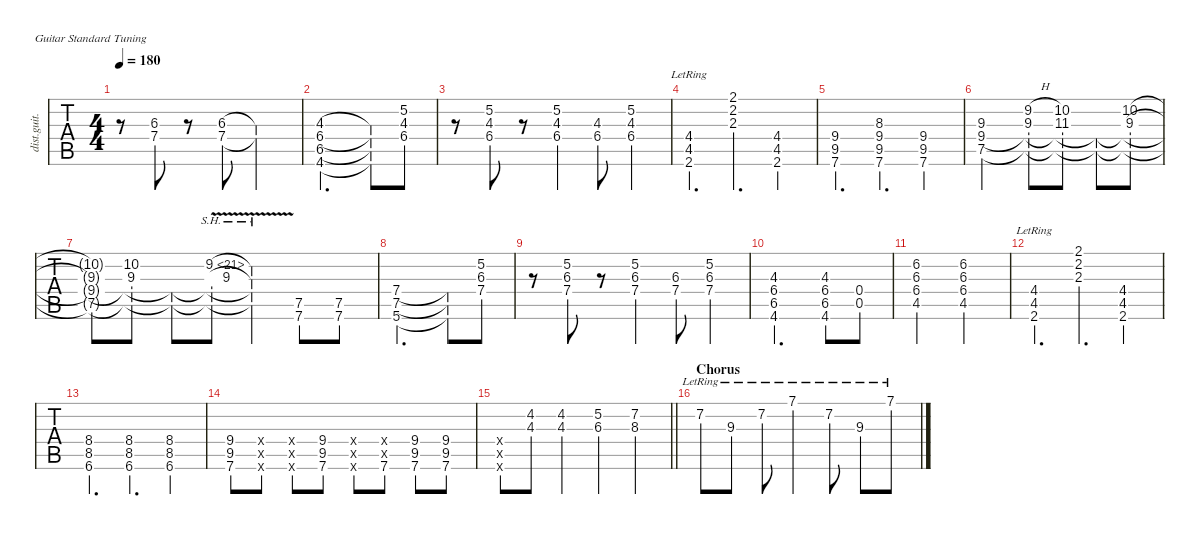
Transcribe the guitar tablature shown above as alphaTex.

\defaultSystemsLayout 4
\hideDynamics
\bracketExtendMode nobrackets
\otherSystemsTrackNameOrientation horizontal
\track ("Gitah!" "dist.guit.") {instrument distortionguitar}
\staff {tabs}
\tuning (E4 B3 G3 D3 A2 E2)
\ts (4 4)
\tempo 180
\clef g2
\ks c
r.8{dy f beam Down} (6.3{acc #} 7.4).8{beam Down} r.8{beam Down} (6.3{acc #} 7.4).8{beam Down} (6.3{t acc #} 7.4{t}).2{beam Down} |
(4.3 6.4{acc #} 6.5{acc #} 4.6{acc #}).2{d beam Up} (4.3{t} 6.4{t acc #} 6.5{t acc #} 4.6{t acc #}).8{beam Up} (5.2 4.3 6.4{acc #}).8{beam Up} |
r.8{beam Down} (5.2 4.3 6.4{acc #}).8{beam Down} r.8{beam Down} (5.2 4.3 6.4{acc #}).4{beam Down} (4.3 6.4{acc #}).8{beam Up} (5.2 4.3 6.4{acc #}).4{beam Down} |
(4.4{lr acc #} 4.5{lr acc #} 2.6{lr acc #}).4{d beam Up} (2.1{acc #} 2.2{acc #} 2.3).4{d beam Down} (4.4{acc #} 4.5{acc #} 2.6{acc #}).4{beam Up} |
(9.4 9.5{acc #} 7.6).4{d beam Up} (8.3{acc #} 9.4 9.5{acc #} 7.6).4{d beam Up} (9.4 9.5{acc #} 7.6).4{beam Up} |
(9.3 9.4 7.5).2{beam Up} (9.2{h acc #} 9.3{h} 9.4{t} 7.5{t}).8{beam Down} (10.2 11.3{acc #} 9.4{t} 7.5{t}).8{beam Down} (9.4{t} 7.5{t}).8{dy mf beam Down} (10.2 9.3 9.4{t} 7.5{t}).8{dy f beam Down} |
(10.2{t} 9.3{t} 9.4{t} 7.5{t}).8{beam Down} (10.2 9.3 9.4{t} 7.5{t}).8{beam Down} (9.4{t} 7.5{t}).8{dy mf beam Down} (9.2{sh 12 acc #} 9.3{v} 9.4{t} 7.5{t}).8{dy f beam Down} (9.2{sh 12 t acc #} 9.3{v t} 9.4{t} 7.5{t}).4{beam Down} (7.5 7.6).8{beam Up} (7.5 7.6).8{beam Up} |
(7.4 7.5 5.6).2{d beam Up} (7.4{t} 7.5{t} 5.6{t}).8{beam Up} (5.2 6.3{acc #} 7.4).8{beam Up} |
r.8{beam Down} (5.2 6.3{acc #} 7.4).8{beam Down} r.8{beam Down} (5.2 6.3{acc #} 7.4).4{beam Down} (6.3{acc #} 7.4).8{beam Down} (5.2 6.3{acc #} 7.4).4{beam Down} |
(4.3 6.4{acc #} 6.5{acc #} 4.6{acc #}).2{d beam Up} (4.3 6.4{acc #} 6.5{acc #} 4.6{acc #}).8{beam Up} (0.4 0.5).8{beam Up} |
(6.2 6.3{acc #} 6.4{acc #} 4.5{acc #}).2{beam Up} (6.2 6.3{acc #} 6.4{acc #} 4.5{acc #}).2{beam Up} |
(4.4{lr acc #} 4.5{lr acc #} 2.6{lr acc #}).4{d beam Up} (2.1{acc #} 2.2{acc #} 2.3).4{d beam Down} (4.4{acc #} 4.5{acc #} 2.6{acc #}).4{beam Up} |
(8.4{acc #} 8.5 6.6{acc #}).4{d beam Up} (8.4{acc #} 8.5 6.6{acc #}).4{d beam Up} (8.4{acc #} 8.5 6.6{acc #}).4{beam Up} |
(9.4 9.5{acc #} 7.6).8{beam Up} (0.4{x} 0.5{x} 0.6{x}).8{beam Up} (0.4{x} 0.5{x} 0.6{x}).8{beam Up} (9.4 9.5{acc #} 7.6).8{beam Up} (0.4{x} 0.5{x} 0.6{x}).8{beam Up} (0.4{x} 0.5{x} 7.6).8{beam Up} (9.4 9.5{acc #} 7.6).8{beam Up} (9.4 9.5{acc #} 7.6).8{beam Up} |
\barLineRight lightlight
(0.4{x} 0.5{x} 0.6{x}).8{beam Up} (4.2{acc #} 4.3).8{beam Up} (4.2{acc #} 4.3).4{beam Down} (5.2 6.3{acc #}).4{beam Down} (7.2{acc #} 8.3{acc #}).4{beam Down} |
\section ("" "Chorus")
7.2{lr acc #}.8{beam Down} 9.3{lr}.8{beam Down} 7.2{lr acc #}.8{beam Down} 7.1{lr}.4{beam Down} 7.2{lr acc #}.8{beam Down} 9.3{lr}.8{beam Down} 7.1{lr}.8{beam Down}
